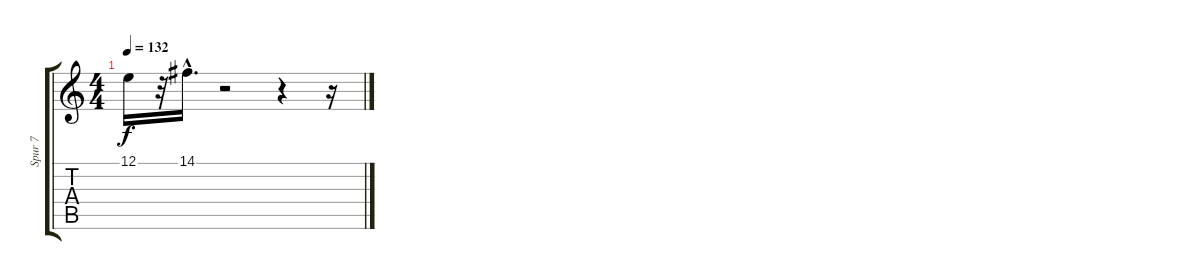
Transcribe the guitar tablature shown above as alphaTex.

\track ("Spur 7" "Spur 7") {instrument synthbrass2}
\staff {score tabs}
\tuning (E4 B3 G3 D3 A2 E2) {hide}
\ts (4 4)
\tempo 132
\clef g2
\ks c
12.1{t}.16{dy f} r.32 14.1{hac}.16{d} r.2 r.4 r.16
